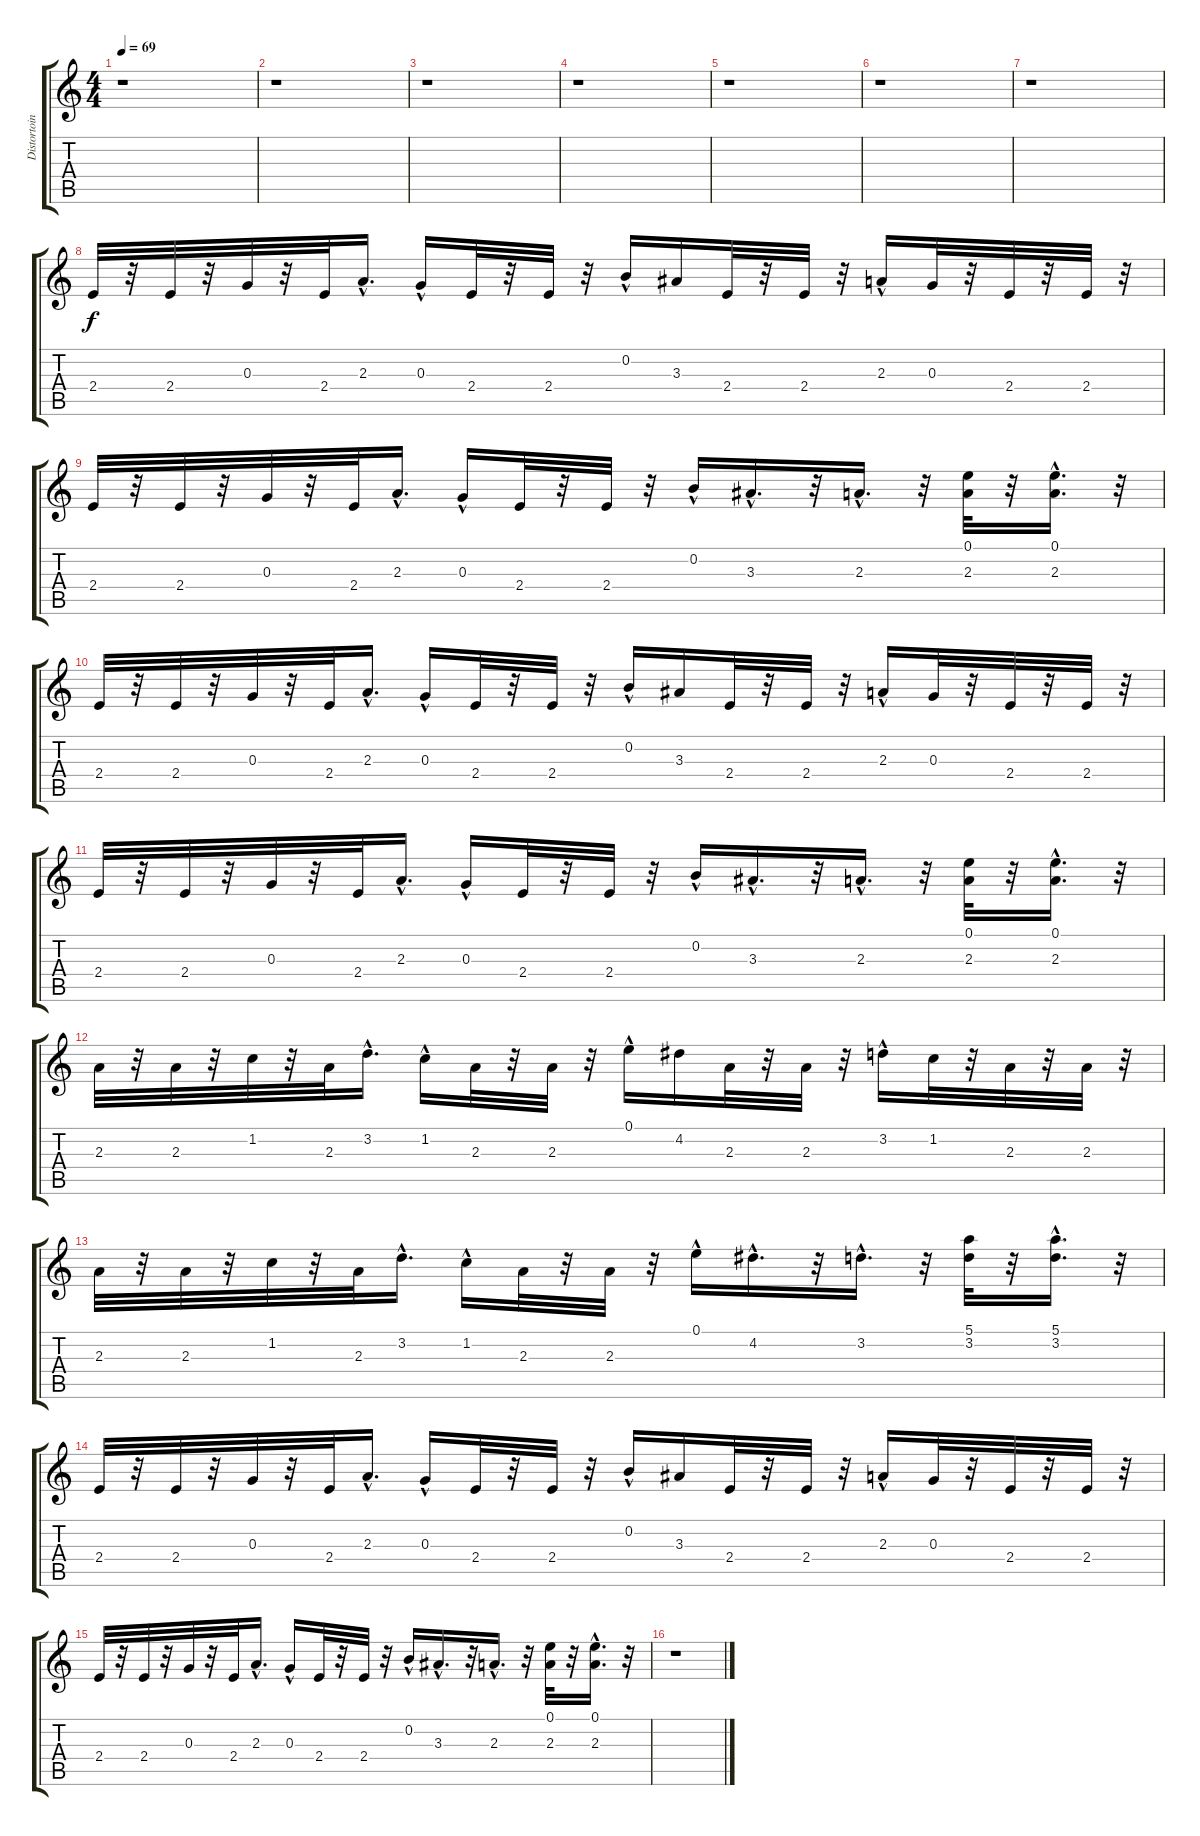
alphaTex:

\track ("Distortoin II" "Distortoin") {instrument overdrivenguitar}
\staff {score tabs}
\tuning (E4 B3 G3 D3 A2 E2) {hide}
\ts (4 4)
\tempo 69
\clef g2
\ks c
r.1{dy f} |
r.1 |
r.1 |
r.1 |
r.1 |
r.1 |
r.1 |
2.4.32 r.32 2.4.32 r.32 0.3.32 r.32 2.4.32 2.3{hac}.16{d} 0.3{hac}.16 2.4.32 r.32 2.4.32 r.32 0.2{hac}.16 3.3.16 2.4.32 r.32 2.4.32 r.32 2.3{hac}.16 0.3.32 r.32 2.4.32 r.32 2.4.32 r.32 |
2.4.32 r.32 2.4.32 r.32 0.3.32 r.32 2.4.32 2.3{hac}.16{d} 0.3{hac}.16 2.4.32 r.32 2.4.32 r.32 0.2{hac}.16 3.3{hac}.16{d} r.32 2.3{hac}.16{d} r.32 (0.1 2.3).32 r.32 (0.1{hac} 2.3{hac}).16{d} r.32 |
2.4.32 r.32 2.4.32 r.32 0.3.32 r.32 2.4.32 2.3{hac}.16{d} 0.3{hac}.16 2.4.32 r.32 2.4.32 r.32 0.2{hac}.16 3.3.16 2.4.32 r.32 2.4.32 r.32 2.3{hac}.16 0.3.32 r.32 2.4.32 r.32 2.4.32 r.32 |
2.4.32 r.32 2.4.32 r.32 0.3.32 r.32 2.4.32 2.3{hac}.16{d} 0.3{hac}.16 2.4.32 r.32 2.4.32 r.32 0.2{hac}.16 3.3{hac}.16{d} r.32 2.3{hac}.16{d} r.32 (0.1 2.3).32 r.32 (0.1{hac} 2.3{hac}).16{d} r.32 |
2.3.32 r.32 2.3.32 r.32 1.2.32 r.32 2.3.32 3.2{hac}.16{d} 1.2{hac}.16 2.3.32 r.32 2.3.32 r.32 0.1{hac}.16 4.2.16 2.3.32 r.32 2.3.32 r.32 3.2{hac}.16 1.2.32 r.32 2.3.32 r.32 2.3.32 r.32 |
2.3.32 r.32 2.3.32 r.32 1.2.32 r.32 2.3.32 3.2{hac}.16{d} 1.2{hac}.16 2.3.32 r.32 2.3.32 r.32 0.1{hac}.16 4.2{hac}.16{d} r.32 3.2{hac}.16{d} r.32 (5.1 3.2).32 r.32 (5.1{hac} 3.2{hac}).16{d} r.32 |
2.4.32 r.32 2.4.32 r.32 0.3.32 r.32 2.4.32 2.3{hac}.16{d} 0.3{hac}.16 2.4.32 r.32 2.4.32 r.32 0.2{hac}.16 3.3.16 2.4.32 r.32 2.4.32 r.32 2.3{hac}.16 0.3.32 r.32 2.4.32 r.32 2.4.32 r.32 |
2.4.32 r.32 2.4.32 r.32 0.3.32 r.32 2.4.32 2.3{hac}.16{d} 0.3{hac}.16 2.4.32 r.32 2.4.32 r.32 0.2{hac}.16 3.3{hac}.16{d} r.32 2.3{hac}.16{d} r.32 (0.1 2.3).32 r.32 (0.1{hac} 2.3{hac}).16{d} r.32 |
r.1
